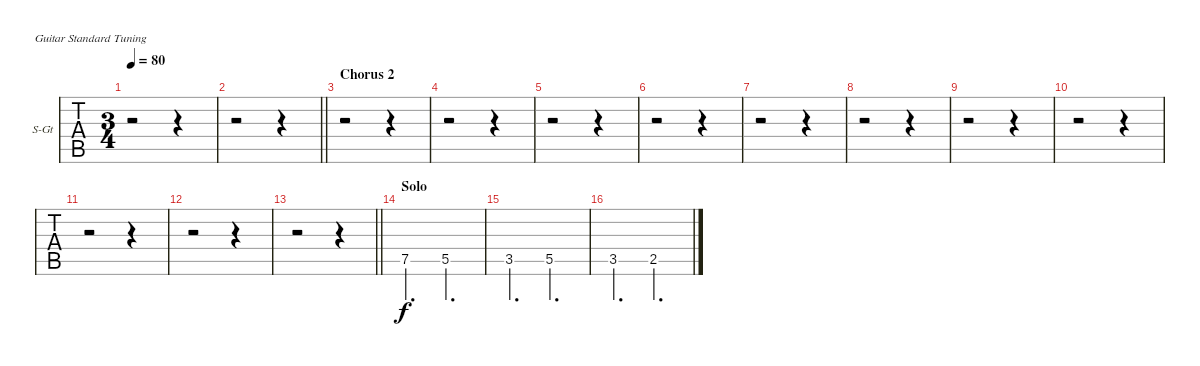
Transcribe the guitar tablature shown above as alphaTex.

\bracketExtendMode groupsimilarinstruments
\firstSystemTrackNameOrientation horizontal
\otherSystemsTrackNameOrientation horizontal
\track ("Organ" "S-Gt") {instrument drawbarorgan}
\staff {tabs}
\tuning (E4 B3 G3 D3 A2 E2)
\displaytranspose 12
\ts (3 4)
\tempo 80
\clef g2
\ks c
r.2{dy f} r.4 |
\barLineRight lightlight
r.2 r.4 |
\section ("" "Chorus 2")
r.2 r.4 |
r.2 r.4 |
r.2 r.4 |
r.2 r.4 |
r.2 r.4 |
r.2 r.4 |
r.2 r.4 |
r.2 r.4 |
r.2 r.4 |
r.2 r.4 |
\barLineRight lightlight
r.2 r.4 |
\section ("" "Solo")
7.5.4{d} 5.5.4{d} |
3.5.4{d} 5.5.4{d} |
3.5.4{d} 2.5.4{d}
